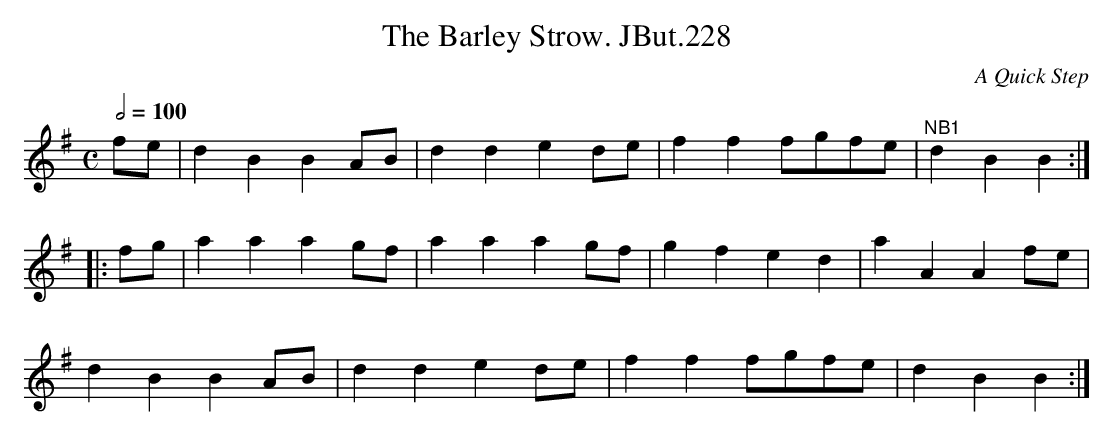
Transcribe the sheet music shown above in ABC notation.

X:1
T:Barley Strow. JBut.228, The
M:C
L:1/4
C: A Quick Step
Q:1/2=100
K:G
f/e/|dBB A/B/|dde d/e/|ff f/g/f/e/|"^NB1" dBB:|
|:f/g/|aaa g/f/|aaa g/f/|gfed|aAA f/e/|
dBB A/B/|dde d/e/|ff f/g/f/e/|dBB:|
